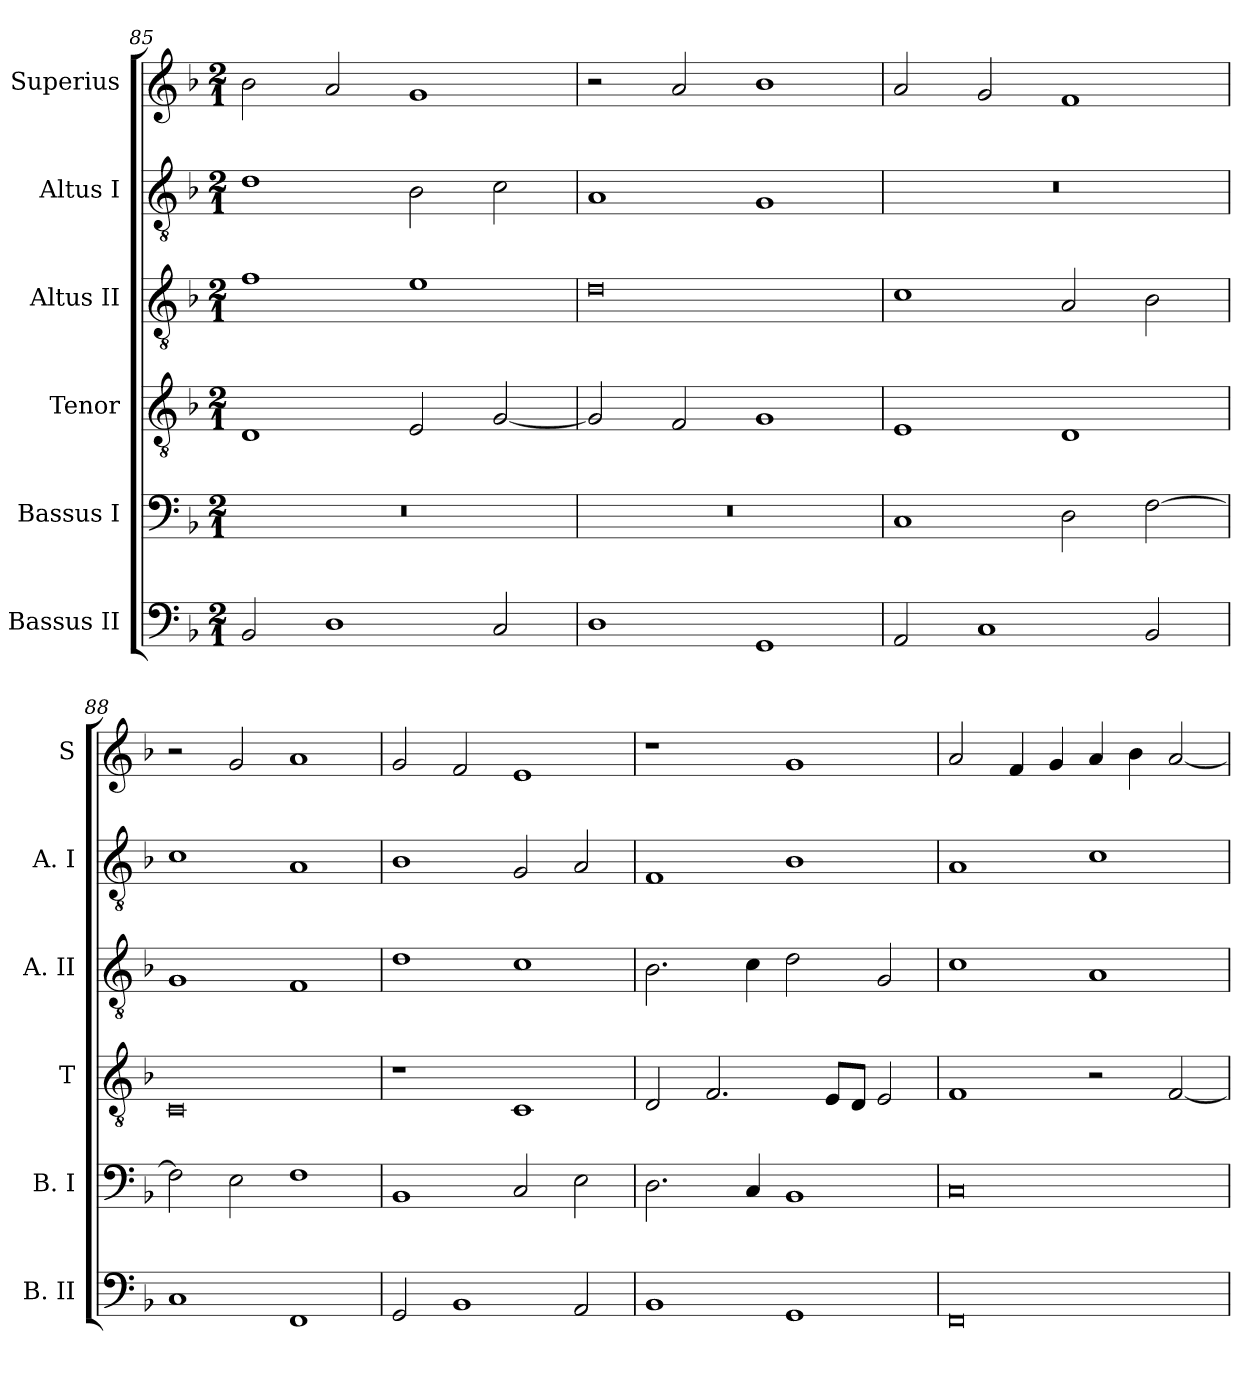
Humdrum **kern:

**kern	**kern	**kern	**kern	**kern	**kern
*part6	*part5	*part4	*part3	*part2	*part1
*staff6	*staff5	*staff4	*staff3	*staff2	*staff1
*I"Bassus II	*I"Bassus I	*I"Tenor	*I"Altus II	*I"Altus I	*I"Superius
*I'B. II	*I'B. I	*I'T	*I'A. II	*I'A. I	*I'S
*clefF4	*clefF4	*clefGv2	*clefGv2	*clefGv2	*clefG2
*k[b-]	*k[b-]	*k[b-]	*k[b-]	*k[b-]	*k[b-]
*d:	*d:	*d:	*d:	*d:	*d:
*M2/1	*M2/1	*M2/1	*M2/1	*M2/1	*M2/1
=85	=85	=85	=85	=85	=85
2BB-	0r	1D	1f	1d	2b-
1D	.	.	.	.	2a
.	.	2E	1e	2B-	1g
2C	.	[2G	.	2c	.
=86	=86	=86	=86	=86	=86
1D	0r	2G]	0d	1A	2r
.	.	2F	.	.	2a
1GG	.	1G	.	1G	1b-
=87	=87	=87	=87	=87	=87
2AA	1C	1E	1c	0r	2a
1C	.	.	.	.	2g
.	2D	1D	2A	.	1f
2BB-	[2F	.	2B-	.	.
=88	=88	=88	=88	=88	=88
1C	2F]	0C	1G	1c	2r
.	2E	.	.	.	2g
1FF	1F	.	1F	1A	1a
=89	=89	=89	=89	=89	=89
2GG	1BB-	1r	1d	1B-	2g
1BB-	.	.	.	.	2f
.	2C	1C	1c	2G	1e
2AA	2E	.	.	2A	.
=90	=90	=90	=90	=90	=90
1BB-	2.D	2D	2.B-	1F	1r
.	.	2.F	.	.	.
.	4C	.	4c	.	.
1GG	1BB-	.	2d	1B-	1g
.	.	8EL	.	.	.
.	.	8DJ	.	.	.
.	.	2E	2G	.	.
=91	=91	=91	=91	=91	=91
0FF	0C	1F	1c	1A	2a
.	.	.	.	.	4f
.	.	.	.	.	4g
.	.	2r	1A	1c	4a
.	.	.	.	.	4b-
.	.	[2F	.	.	[2a
=	=	=	=	=	=
*-	*-	*-	*-	*-	*-
